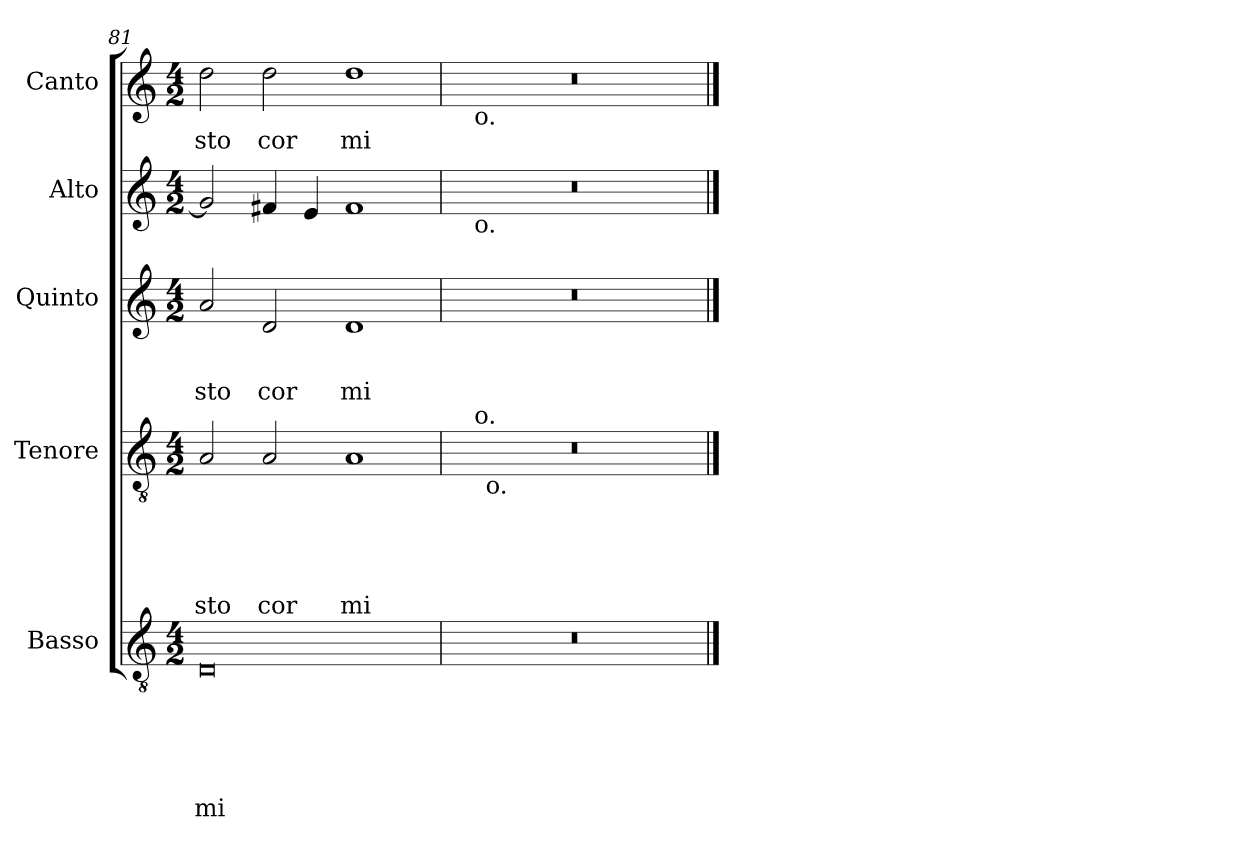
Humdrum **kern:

**kern	**text	**text	**text	**text	**text	**text	**kern	**text	**text	**text	**text	**text	**kern	**text	**text	**text	**kern	**text	**kern	**text
*part5	*part5	*part5	*part5	*part5	*part5	*part5	*part4	*part4	*part4	*part4	*part4	*part4	*part3	*part3	*part3	*part3	*part2	*part2	*part1	*part1
*staff5	*staff5	*staff5	*staff5	*staff5	*staff5	*staff5	*staff4	*staff4	*staff4	*staff4	*staff4	*staff4	*staff3	*staff3	*staff3	*staff3	*staff2	*staff2	*staff1	*staff1
*I"Basso	*	*	*	*	*	*	*I"Tenore	*	*	*	*	*	*I"Quinto	*	*	*	*I"Alto	*	*I"Canto	*
*clefGv2	*	*	*	*	*	*	*clefGv2	*	*	*	*	*	*clefG2	*	*	*	*clefG2	*	*clefG2	*
*k[]	*	*	*	*	*	*	*k[]	*	*	*	*	*	*k[]	*	*	*	*k[]	*	*k[]	*
*C:	*	*	*	*	*	*	*C:	*	*	*	*	*	*C:	*	*	*	*C:	*	*C:	*
*M4/2	*	*	*	*	*	*	*M4/2	*	*	*	*	*	*M4/2	*	*	*	*M4/2	*	*M4/2	*
=81	=81	=81	=81	=81	=81	=81	=81	=81	=81	=81	=81	=81	=81	=81	=81	=81	=81	=81	=81	=81
!	!	!	!	!	!	!LO:LY:b	!	!	!	!	!	!LO:LY:b	!	!	!	!LO:LY:b	!	!	!	!LO:LY:b
0D	.	.	.	.	.	mi	2A/	.	.	.	.	sto	2a/	.	.	-sto	2g/]	.	2dd\	sto
!	!	!	!	!	!	!	!	!	!	!	!	!LO:LY:b	!	!	!	!LO:LY:b	!	!	!	!LO:LY:b
.	.	.	.	.	.	.	2A/	.	.	.	.	cor	2d/	.	.	cor	4f#X/	.	2dd\	cor
.	.	.	.	.	.	.	.	.	.	.	.	.	.	.	.	.	4e/	.	.	.
!	!	!	!	!	!	!	!	!	!	!	!	!LO:LY:b	!	!	!	!LO:LY:b	!	!	!	!LO:LY:b
.	.	.	.	.	.	.	1A	.	.	.	.	mi	1d	.	.	mi-	1f#	.	1dd	mi
=82	=82	=82	=82	=82	=82	=82	=82	=82	=82	=82	=82	=82	=82	=82	=82	=82	=82	=82	=82	=82
*	*	*	*	*	*	*	*^	*	*	*	*	*	*	*	*	*	*^	*	*^	*
*	*	*	*	*	*	*	*	*^	*	*	*	*	*	*	*	*	*	*	*	*	*	*	*
0r	.	.	.	.	.	.	0r	8ryy	8ryy	.	.	.	.	.	0r	.	.	.	0r	8ryy	.	0r	8ryy	.
!	!	!	!	!	!	!	!	!	!	!	!	!	!	!	!	!	!	!	!	!	!	!	!LO:TX:b:t=o.	!
!	!	!	!	!	!	!	!	!	!	!	!	!	!	!	!	!	!	!	!	!LO:TX:b:t=o.	!	!	!	!
!	!	!	!	!	!	!	!	!LO:TX:a:t=o.	!	!	!	!	!	!	!	!	!	!	!	!	!	!	!	!
.	.	.	.	.	.	.	.	1...ryy	32ryy	.	.	.	.	.	.	.	.	.	.	1...ryy	.	.	1...ryy	.
!	!	!	!	!	!	!	!	!	!LO:TX:b:t=o.	!	!	!	!	!	!	!	!	!	!	!	!	!	!	!
.	.	.	.	.	.	.	.	.	1ryy	.	.	.	.	.	.	.	.	.	.	.	.	.	.	.
.	.	.	.	.	.	.	.	.	2ryy	.	.	.	.	.	.	.	.	.	.	.	.	.	.	.
.	.	.	.	.	.	.	.	.	4ryy	.	.	.	.	.	.	.	.	.	.	.	.	.	.	.
.	.	.	.	.	.	.	.	.	16.ryy	.	.	.	.	.	.	.	.	.	.	.	.	.	.	.
*	*	*	*	*	*	*	*	*	*	*	*	*	*	*	*	*	*	*	*v	*v	*	*	*	*
*	*	*	*	*	*	*	*v	*v	*v	*	*	*	*	*	*	*	*	*	*	*	*v	*v	*
==	==	==	==	==	==	==	==	==	==	==	==	==	==	==	==	==	==	==	==	==
*-	*-	*-	*-	*-	*-	*-	*-	*-	*-	*-	*-	*-	*-	*-	*-	*-	*-	*-	*-	*-
